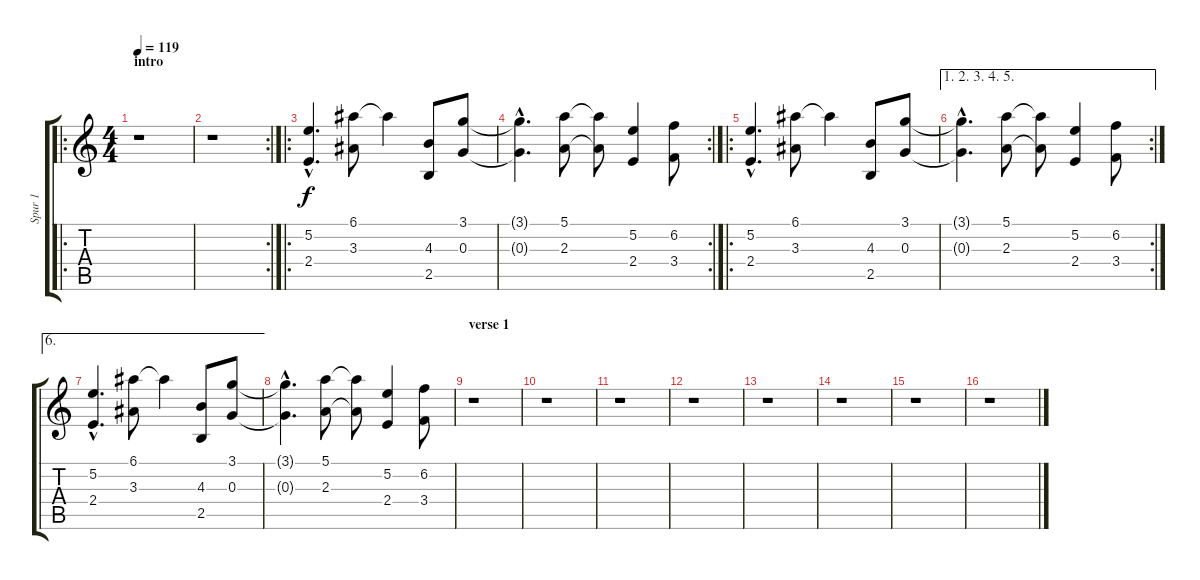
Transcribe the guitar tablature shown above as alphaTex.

\track ("Spur 1" "Spur 1") {instrument distortionguitar}
\staff {score tabs}
\tuning (E4 B3 G3 D3 A2 E2) {hide}
\ro
\ts (4 4)
\section ("" "intro")
\tempo 119
\clef g2
\ks c
r.1{dy f instrument distortionguitar} |
\rc 2
r.1 |
\ro
(5.2{hac} 2.4{hac}).4{d} (6.1 3.3).8 6.1{t}.4 (4.3 2.5).8 (3.1 0.3).8 |
\rc 2
(3.1{hac t} 0.3{hac t}).4{d} (5.1 2.3).8 (5.1{t} 2.3{t}).8 (5.2 2.4).4 (6.2 3.4).8 |
\ro
(5.2{hac} 2.4{hac}).4{d} (6.1 3.3).8 6.1{t}.4 (4.3 2.5).8 (3.1 0.3).8 |
\ae (1 2 3 4 5)
\rc 2
(3.1{hac t} 0.3{hac t}).4{d} (5.1 2.3).8 (5.1{t} 2.3{t}).8 (5.2 2.4).4 (6.2 3.4).8 |
\ae 6
(5.2{hac} 2.4{hac}).4{d} (6.1 3.3).8 6.1{t}.4 (4.3 2.5).8 (3.1 0.3).8 |
(3.1{hac t} 0.3{hac t}).4{d} (5.1 2.3).8 (5.1{t} 2.3{t}).8 (5.2 2.4).4 (6.2 3.4).8 |
\section ("" "verse 1")
r.1 |
r.1 |
r.1 |
r.1 |
r.1 |
r.1 |
r.1 |
r.1
